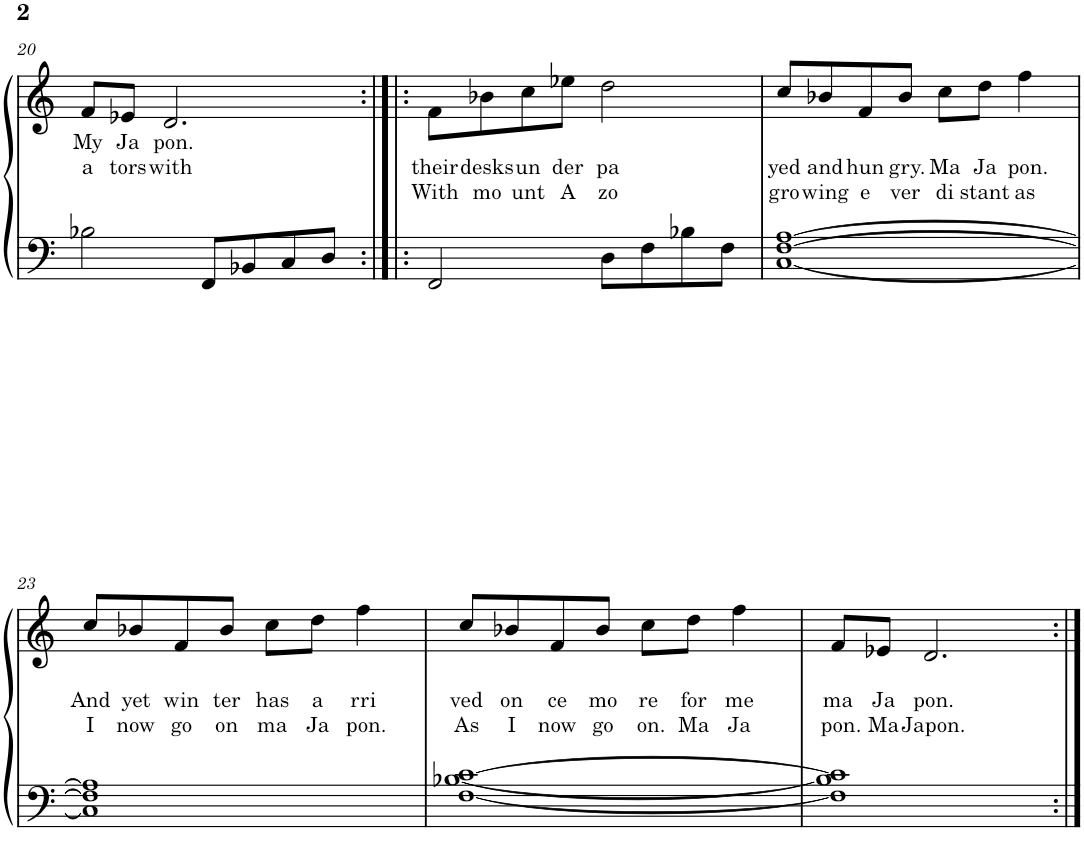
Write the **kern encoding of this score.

**kern	**kern	**text	**text	**text
*part1	*part1	*part1	*part1	*part1
*staff2	*staff1	*staff1	*staff1	*staff1
*I"Piano	*	*	*	*
*I'Pno.	*	*	*	*
!!LO:PB:g=z
*clefF4	*clefG2	*	*	*
*k[]	*k[]	*	*	*
*M4/4	*M4/4	*	*	*
=20	=20	=20	=20	=20
!	!	!LO:LY:b	!LO:LY:b	!
2B-X\	8f/L	My	a	.
!	!	!LO:LY:b	!LO:LY:b	!
.	8e-X/J	Ja	tors	.
!	!	!LO:LY:b	!LO:LY:b	!
.	2.d/	pon.	with	.
8FF/L	.	.	.	.
8BB-X/	.	.	.	.
8C/	.	.	.	.
8D/J	.	.	.	.
=21:|!|:	=21:|!|:	=21:|!|:	=21:|!|:	=21:|!|:
!	!	!	!LO:LY:b	!LO:LY:b
2FF/	8f\L	.	their	With
!	!	!	!LO:LY:b	!LO:LY:b
.	8b-X\	.	desks	mo
!	!	!	!LO:LY:b	!LO:LY:b
.	8cc\	.	un	unt
!	!	!	!LO:LY:b	!LO:LY:b
.	8ee-X\J	.	der	A
!	!	!	!LO:LY:b	!LO:LY:b
8D\L	2dd\	.	pa	zo
8F\	.	.	.	.
8B-X\	.	.	.	.
8F\J	.	.	.	.
=22	=22	=22	=22	=22
!	!	!	!LO:LY:b	!LO:LY:b
[1C [1F [1A	8cc/L	.	yed	gro
!	!	!	!LO:LY:b	!LO:LY:b
.	8b-X/	.	and	wing
!	!	!	!LO:LY:b	!LO:LY:b
.	8f/	.	hun	e
!	!	!	!LO:LY:b	!LO:LY:b
.	8b-/J	.	gry.	ver
!	!	!	!LO:LY:b	!LO:LY:b
.	8cc\L	.	Ma	di
!	!	!	!LO:LY:b	!LO:LY:b
.	8dd\J	.	Ja	stant
!	!	!	!LO:LY:b	!LO:LY:b
.	4ff\	.	pon.	as
!!LO:LB:g=z
=23	=23	=23	=23	=23
!	!	!	!LO:LY:b	!LO:LY:b
1C] 1F] 1A]	8cc/L	.	And	I
!	!	!	!LO:LY:b	!LO:LY:b
.	8b-X/	.	yet	now
!	!	!	!LO:LY:b	!LO:LY:b
.	8f/	.	win	go
!	!	!	!LO:LY:b	!LO:LY:b
.	8b-/J	.	ter	on
!	!	!	!LO:LY:b	!LO:LY:b
.	8cc\L	.	has	ma
!	!	!	!LO:LY:b	!LO:LY:b
.	8dd\J	.	a	Ja
!	!	!	!LO:LY:b	!LO:LY:b
.	4ff\	.	rri	pon.
=24	=24	=24	=24	=24
!	!	!	!LO:LY:b	!LO:LY:b
[1F [1B-X [1c	8cc/L	.	ved	As
!	!	!	!LO:LY:b	!LO:LY:b
.	8b-X/	.	on	I
!	!	!	!LO:LY:b	!LO:LY:b
.	8f/	.	ce	now
!	!	!	!LO:LY:b	!LO:LY:b
.	8b-/J	.	mo	go
!	!	!	!LO:LY:b	!LO:LY:b
.	8cc\L	.	re	on.
!	!	!	!LO:LY:b	!LO:LY:b
.	8dd\J	.	for	Ma
!	!	!	!LO:LY:b	!LO:LY:b
.	4ff\	.	me	Ja
=25	=25	=25	=25	=25
!	!	!	!LO:LY:b	!LO:LY:b
1F] 1B-] 1c]	8f/L	.	ma	pon.
!	!	!	!LO:LY:b	!LO:LY:b
.	8e-X/J	.	Ja	Ma
!	!	!	!LO:LY:b	!LO:LY:b
.	2.d/	.	pon.	Japon.
=:|!	=:|!	=:|!	=:|!	=:|!
*-	*-	*-	*-	*-
